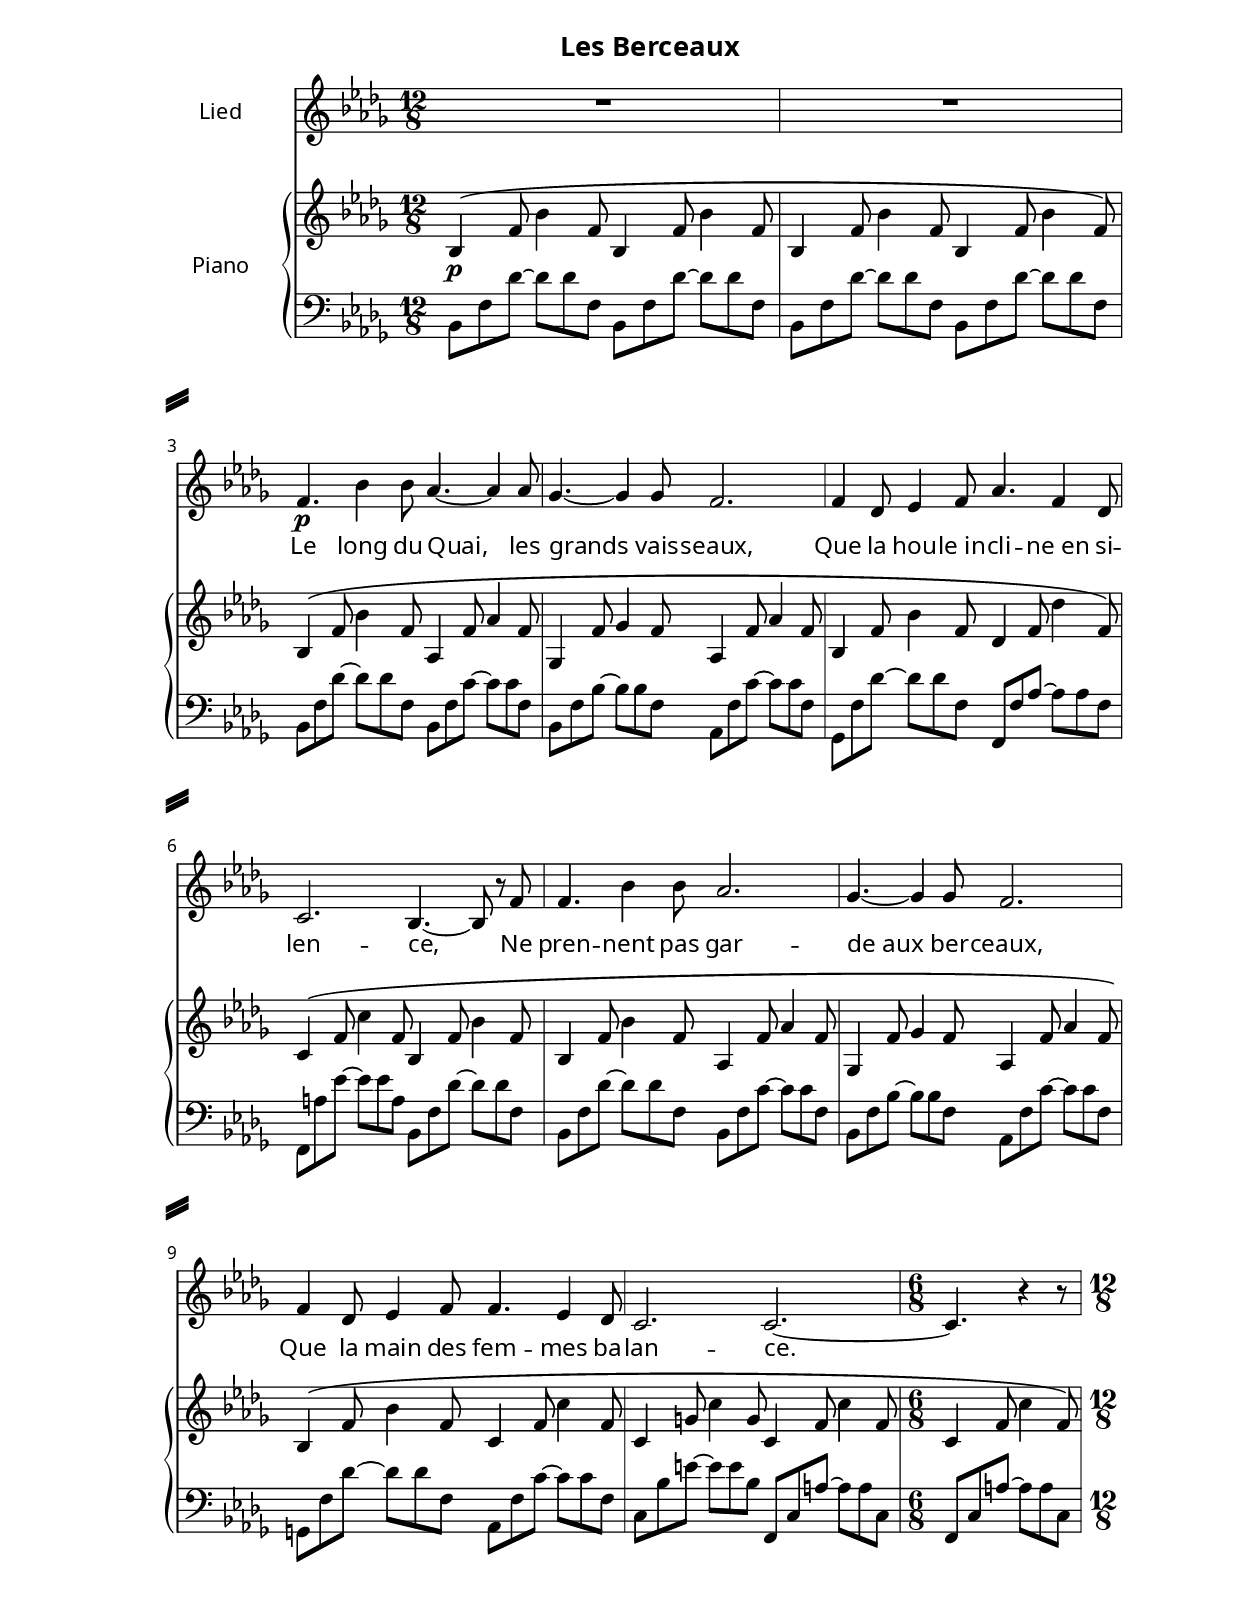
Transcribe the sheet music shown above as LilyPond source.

% ---------------- Generated using MiXuP ----------------
\version "2.12.3"

#(define-markup-command (pencil layout props text) (markup?)
  "Print the string argument pencil-like."
  (interpret-markup layout
   (cons '((font-name . "Hilde") (font-shape . upright)
           (font-series . medium)) props)
   (make-with-color-markup (x11-color 'grey40) text)))

\layout {
  \context {
    \ChoirStaff
    \name "SemiChoirStaff"
    \consists "Span_bar_engraver"
    \override SpanBar #'stencil =
    #(lambda (grob)
      (if (string=? (ly:grob-property grob 'glyph-name) "|")
       (set! (ly:grob-property grob 'glyph-name) ""))
      (ly:span-bar::print grob))
  }
  \context {
    \Score
    \accepts "SemiChoirStaff"
    \override VerticalAxisGroup #'line-break-system-details = #'((minimum-Y-extent . (-30 . 10)))
  }
}

#(set-global-staff-size 21)
#(set-default-paper-size "a4")
#(ly:set-option 'point-and-click #f)

\layout {
  \context {
    \Score
    \override StaffSymbol #'ledger-line-thickness = #'(1.0 . 0)
    \override BarLine #'hair-thickness = #0.8
    \override BarLine #'thick-thickness = #2.0
  }
  \context {
    \Lyrics
    \name AltLyrics
    \alias Lyrics
    \override StanzaNumber #'font-series = #'medium
    \override LyricText #'font-shape = #'italic
    \override LyricText #'color = #(x11-color 'grey20)
  }
  \context {
    \StaffGroup
    \accepts AltLyrics
  }
}

\header {
mixuppartitur = "berceaux"
title = \markup{\huge{\bold "Les Berceaux"}}
}

\book {
\paper {
  ragged-last-bottom = ##f
  after-title-space = 20\mm
  top-margin = 15\mm
  bottom-margin = 20\mm
  line-width = 160\mm
  head-separation = 20\mm
  foot-separation = 20\mm
  system-separator-markup = \slashSeparator
  page-spacing-weight = 10
  indent = 20\mm
  two-sided = ##t
  inner-margin = 30\mm
  outer-margin = 20\mm

  #(define fonts
    (make-pango-font-tree
     "Linux Libertine"
     "Linux Libertine C"
     "Inconsolata"
     0.95
   ))
}

\score {
<<
\new Staff = "lied1" <<
\set Staff.instrumentName = "Lied"
\set Staff.shortInstrumentName = ""
\new Voice = "lied1voice" {
\relative c' {
 \clef "G"
 \key des \major
 \override Staff.TimeSignature #'style = #'() \time 12/8
 R1. | R1. | f4.-\p bes4 bes8 aes4.~ aes4 aes8 | ges4.~ ges4 ges8 f2. | f4 des8 ees4 f8 aes4. f4 des8 | c2. bes4.~ bes8 r8 f'8 | f4. bes4 bes8 aes2. | ges4.~ ges4 ges8 f2. | f4 des8 ees4 f8 f4. ees4 des8 | c2. c2.~ | \override Staff.TimeSignature #'style = #'() \time 6/8
 c4. r4 r8 | \override Staff.TimeSignature #'style = #'() \time 12/8

}
}
\new Lyrics = "lied1x1" \lyricsto "lied1voice" {
\lyricmode {
 "Le" "long" "du" "Quai," "les" "grands" "vais" -- "seaux," "Que" "la" "hou" -- "le in" -- "cli" -- "ne en" "si" -- "len" -- "ce," "Ne" "pren" -- "nent" "pas" "gar" -- "de aux" "ber" -- "ceaux," "Que" "la" "main" "des" "fem" -- "mes" "ba" -- "lan" -- "ce." "" "" "" "" "" "" "" "" "" ""
}
}
>>
\new PianoStaff = "piano" <<
\set PianoStaff.instrumentName = "Piano"
\set PianoStaff.shortInstrumentName = ""
\new Staff = "piano2" <<
\new Voice = "piano2voice" {
\relative c' {
 \clef "G"
 \key des \major
 \override Staff.TimeSignature #'style = #'() \time 12/8
 bes4\(-\p f'8 bes4 f8
 bes,4 f'8 bes4 f8
 | bes,4 f'8 bes4 f8
 bes,4 f'8 bes4 f8\)
 |
 bes,4\( f'8 bes4 f8
 aes,4 f'8 aes4 f8
 | ges,4 f'8 ges4 f8
 aes,4 f'8 aes4 f8
 | bes,4 f'8 bes4 f8
 des4 f8 des'4 f,8\)
 |
 c4\( f8 c'4 f,8
 bes,4 f'8 bes4 f8
 | bes,4 f'8 bes4 f8
 aes,4 f'8 aes4 f8
 | ges,4 f'8 ges4 f8
 aes,4 f'8 aes4 f8\)
 |
 bes,4\( f'8 bes4 f8
 c4 f8 c'4 f,8
 | c4 g'8 c4 g8
 c,4 f8 c'4 f,8
 | \override Staff.TimeSignature #'style = #'() \time 6/8
 c4 f8 c'4 f,8\)
 | \override Staff.TimeSignature #'style = #'() \time 12/8


}
}
>>
\new Staff = "piano3" <<
\new Voice = "piano3voice" {
\relative c' {
 \clef "F"
 \key des \major
 \override Staff.TimeSignature #'style = #'() \time 12/8
 bes,8 f'8 des'8~
 des8 des8 f,8

 bes,8 f'8 des'8~
 des8 des8 f,8

 | bes,8 f'8 des'8~
 des8 des8 f,8

 bes,8 f'8 des'8~
 des8 des8 f,8

 | bes,8 f'8 des'8~
 des8 des8 f,8

 bes,8 f'8 c'8~
 c8 c8 f,8

 | bes,8 f'8 bes8~
 bes8 bes8 f8

 aes,8 f'8 c'8~
 c8 c8 f,8

 | ges,8 f'8 des'8~
 des8 des8 f,8

 f,8 f'8 aes8~
 aes8 aes8 f8

 | f,8 a'8 ees'8~
 ees8 ees8 a,8

 bes,8 f'8 des'8~
 des8 des8 f,8

 | bes,8 f'8 des'8~
 des8 des8 f,8

 bes,8 f'8 c'8~
 c8 c8 f,8

 | bes,8 f'8 bes8~
 bes8 bes8 f8

 aes,8 f'8 c'8~
 c8 c8 f,8

 | g,8 f'8 des'8~
 des8 des8 f,8

 aes,8 f'8 c'8~
 c8 c8 f,8

 | c8 bes'8 e8~
 e8 e8 bes8

 f,8 c'8 a'8~
 a8 a8 c,8

 | \override Staff.TimeSignature #'style = #'() \time 6/8
 f,8 c'8 a'8~
 a8 a8 c,8

 | \override Staff.TimeSignature #'style = #'() \time 12/8

}
}
>>
>>
>>
}
}
